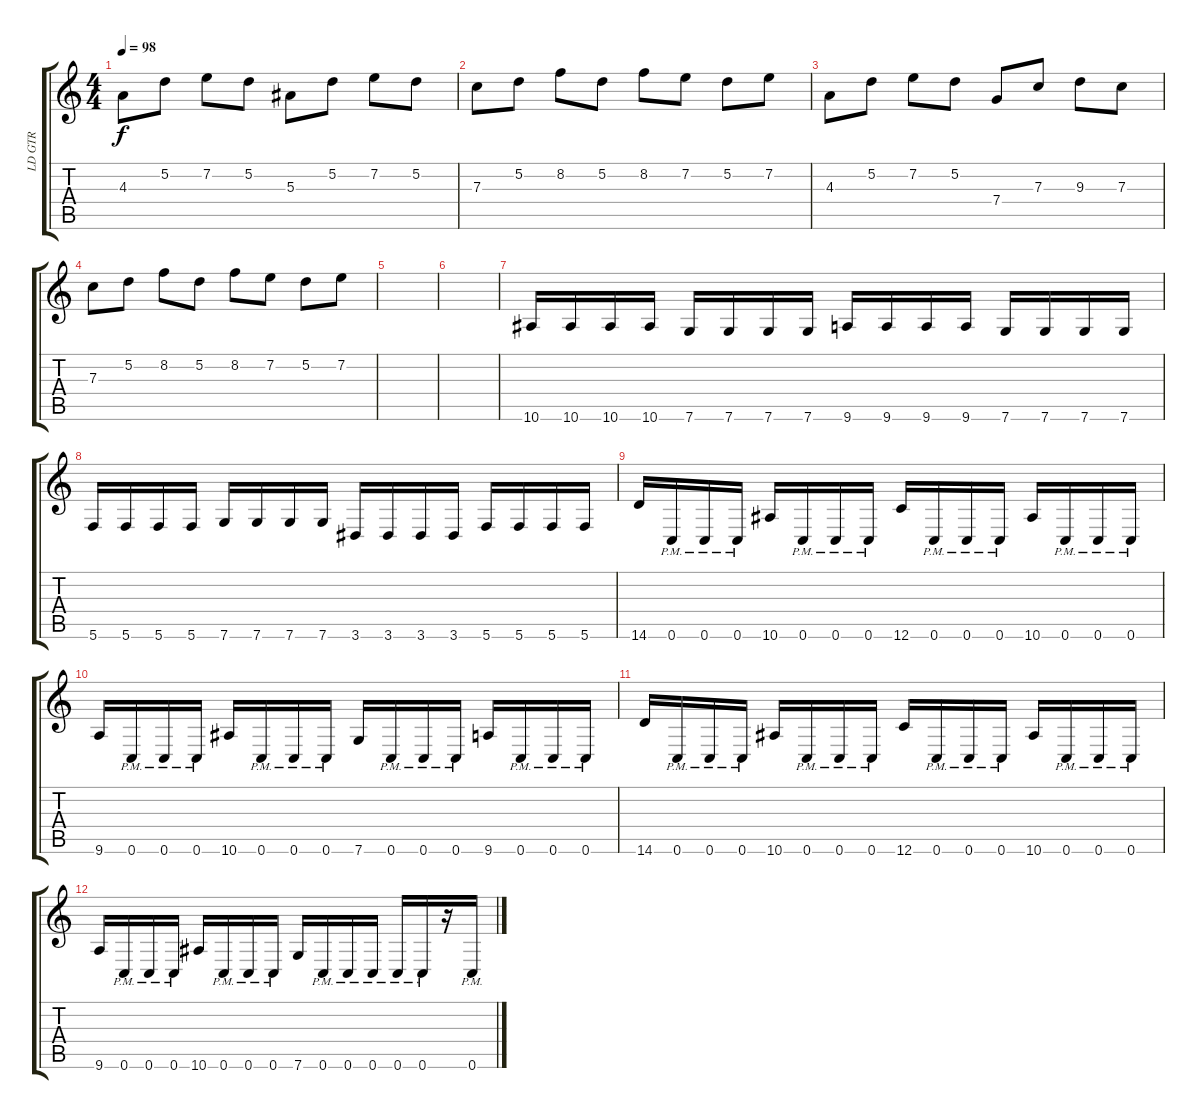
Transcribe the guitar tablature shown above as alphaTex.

\track ("LD GTR" "LD GTR") {instrument overdrivenguitar}
\staff {score tabs}
\tuning (D4 A3 F3 C3 G2 C2) {hide}
\ts (4 4)
\tempo 98
\clef g2
\ks c
4.3.8{dy f} 5.2.8 7.2.8 5.2.8 5.3.8 5.2.8 7.2.8 5.2.8 |
7.3.8 5.2.8 8.2.8 5.2.8 8.2.8 7.2.8 5.2.8 7.2.8 |
4.3.8 5.2.8 7.2.8 5.2.8 7.4.8 7.3.8 9.3.8 7.3.8 |
7.3.8 5.2.8 8.2.8 5.2.8 8.2.8 7.2.8 5.2.8 7.2.8 |
|
|
10.6.16 10.6.16 10.6.16 10.6.16 7.6.16 7.6.16 7.6.16 7.6.16 9.6.16 9.6.16 9.6.16 9.6.16 7.6.16 7.6.16 7.6.16 7.6.16 |
5.6.16 5.6.16 5.6.16 5.6.16 7.6.16 7.6.16 7.6.16 7.6.16 3.6.16 3.6.16 3.6.16 3.6.16 5.6.16 5.6.16 5.6.16 5.6.16 |
14.6.16 0.6{pm}.16 0.6{pm}.16 0.6{pm}.16 10.6.16 0.6{pm}.16 0.6{pm}.16 0.6{pm}.16 12.6.16 0.6{pm}.16 0.6{pm}.16 0.6{pm}.16 10.6.16 0.6{pm}.16 0.6{pm}.16 0.6{pm}.16 |
9.6.16 0.6{pm}.16 0.6{pm}.16 0.6{pm}.16 10.6.16 0.6{pm}.16 0.6{pm}.16 0.6{pm}.16 7.6.16 0.6{pm}.16 0.6{pm}.16 0.6{pm}.16 9.6.16 0.6{pm}.16 0.6{pm}.16 0.6{pm}.16 |
14.6.16 0.6{pm}.16 0.6{pm}.16 0.6{pm}.16 10.6.16 0.6{pm}.16 0.6{pm}.16 0.6{pm}.16 12.6.16 0.6{pm}.16 0.6{pm}.16 0.6{pm}.16 10.6.16 0.6{pm}.16 0.6{pm}.16 0.6{pm}.16 |
9.6.16 0.6{pm}.16 0.6{pm}.16 0.6{pm}.16 10.6.16 0.6{pm}.16 0.6{pm}.16 0.6{pm}.16 7.6.16 0.6{pm}.16 0.6{pm}.16 0.6{pm}.16 0.6{pm}.16 0.6{pm}.16 r.16 0.6{pm}.16
